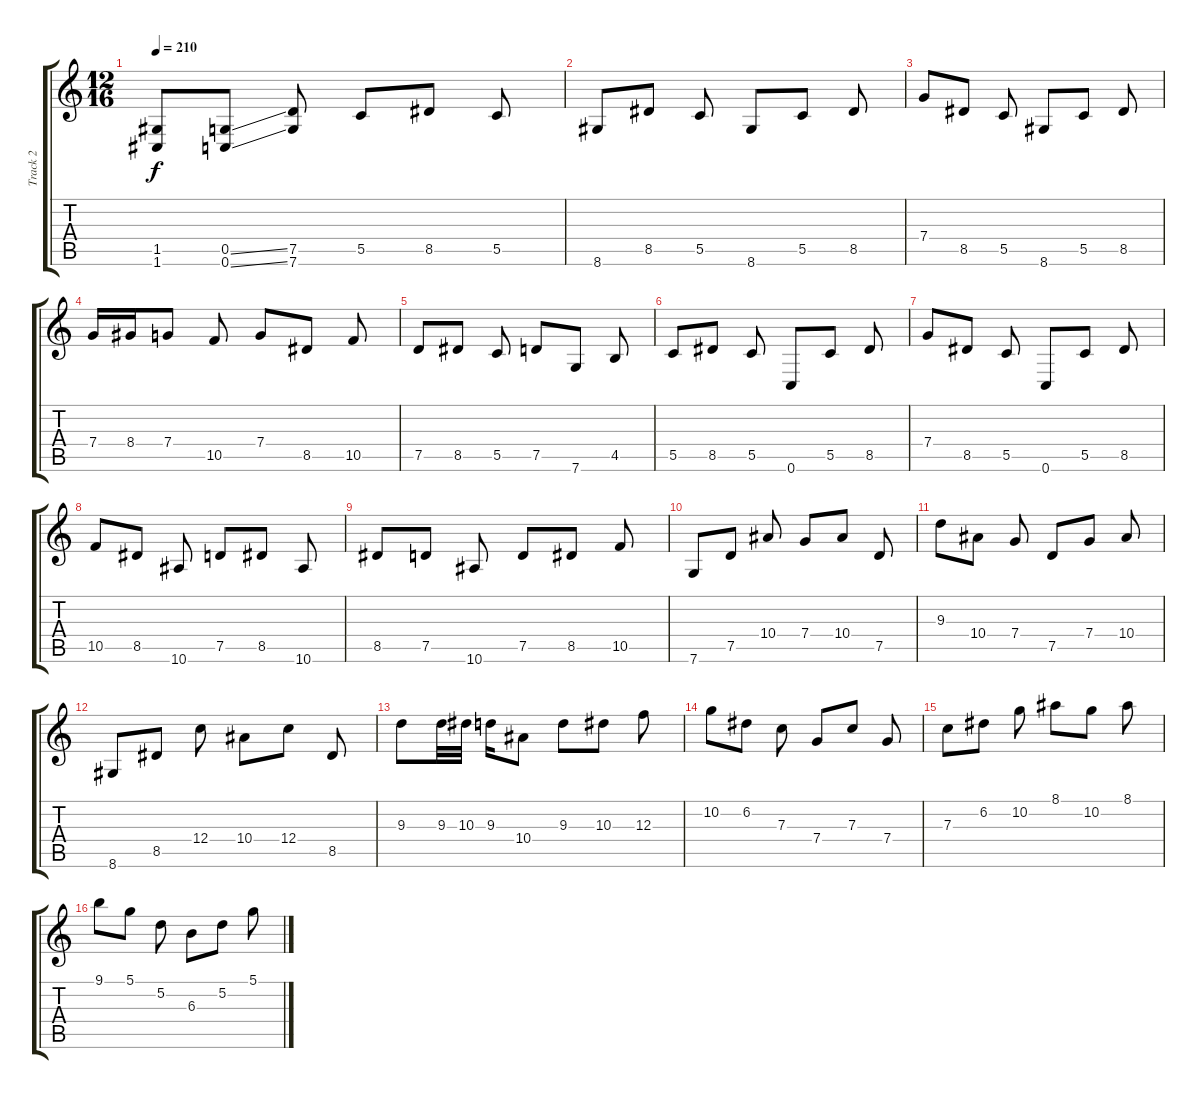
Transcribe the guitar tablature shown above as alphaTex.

\track ("Track 2" "Track 2") {instrument distortionguitar}
\staff {score tabs}
\tuning (D4 A3 F3 C3 G2 C2) {hide}
\ts (12 16)
\tempo 210
\clef g2
\ks c
(1.5 1.6).8{dy f} (0.5{ss} 0.6{ss}).8 (7.5 7.6).8 5.5.8 8.5.8 5.5.8 |
8.6.8 8.5.8 5.5.8 8.6.8 5.5.8 8.5.8 |
7.4.8 8.5.8 5.5.8 8.6.8 5.5.8 8.5.8 |
7.4.16 8.4.16 7.4.8 10.5.8 7.4.8 8.5.8 10.5.8 |
7.5.8 8.5.8 5.5.8 7.5.8 7.6.8 4.5.8 |
5.5.8 8.5.8 5.5.8 0.6.8 5.5.8 8.5.8 |
7.4.8 8.5.8 5.5.8 0.6.8 5.5.8 8.5.8 |
10.5.8 8.5.8 10.6.8 7.5.8 8.5.8 10.6.8 |
8.5.8 7.5.8 10.6.8 7.5.8 8.5.8 10.5.8 |
7.6.8 7.5.8 10.4.8 7.4.8 10.4.8 7.5.8 |
9.3.8 10.4.8 7.4.8 7.5.8 7.4.8 10.4.8 |
8.6.8 8.5.8 12.4.8 10.4.8 12.4.8 8.5.8 |
9.3.8 9.3.32 10.3.32 9.3.16 10.4.8 9.3.8 10.3.8 12.3.8 |
10.2.8 6.2.8 7.3.8 7.4.8 7.3.8 7.4.8 |
7.3.8 6.2.8 10.2.8 8.1.8 10.2.8 8.1.8 |
9.1.8 5.1.8 5.2.8 6.3.8 5.2.8 5.1.8
